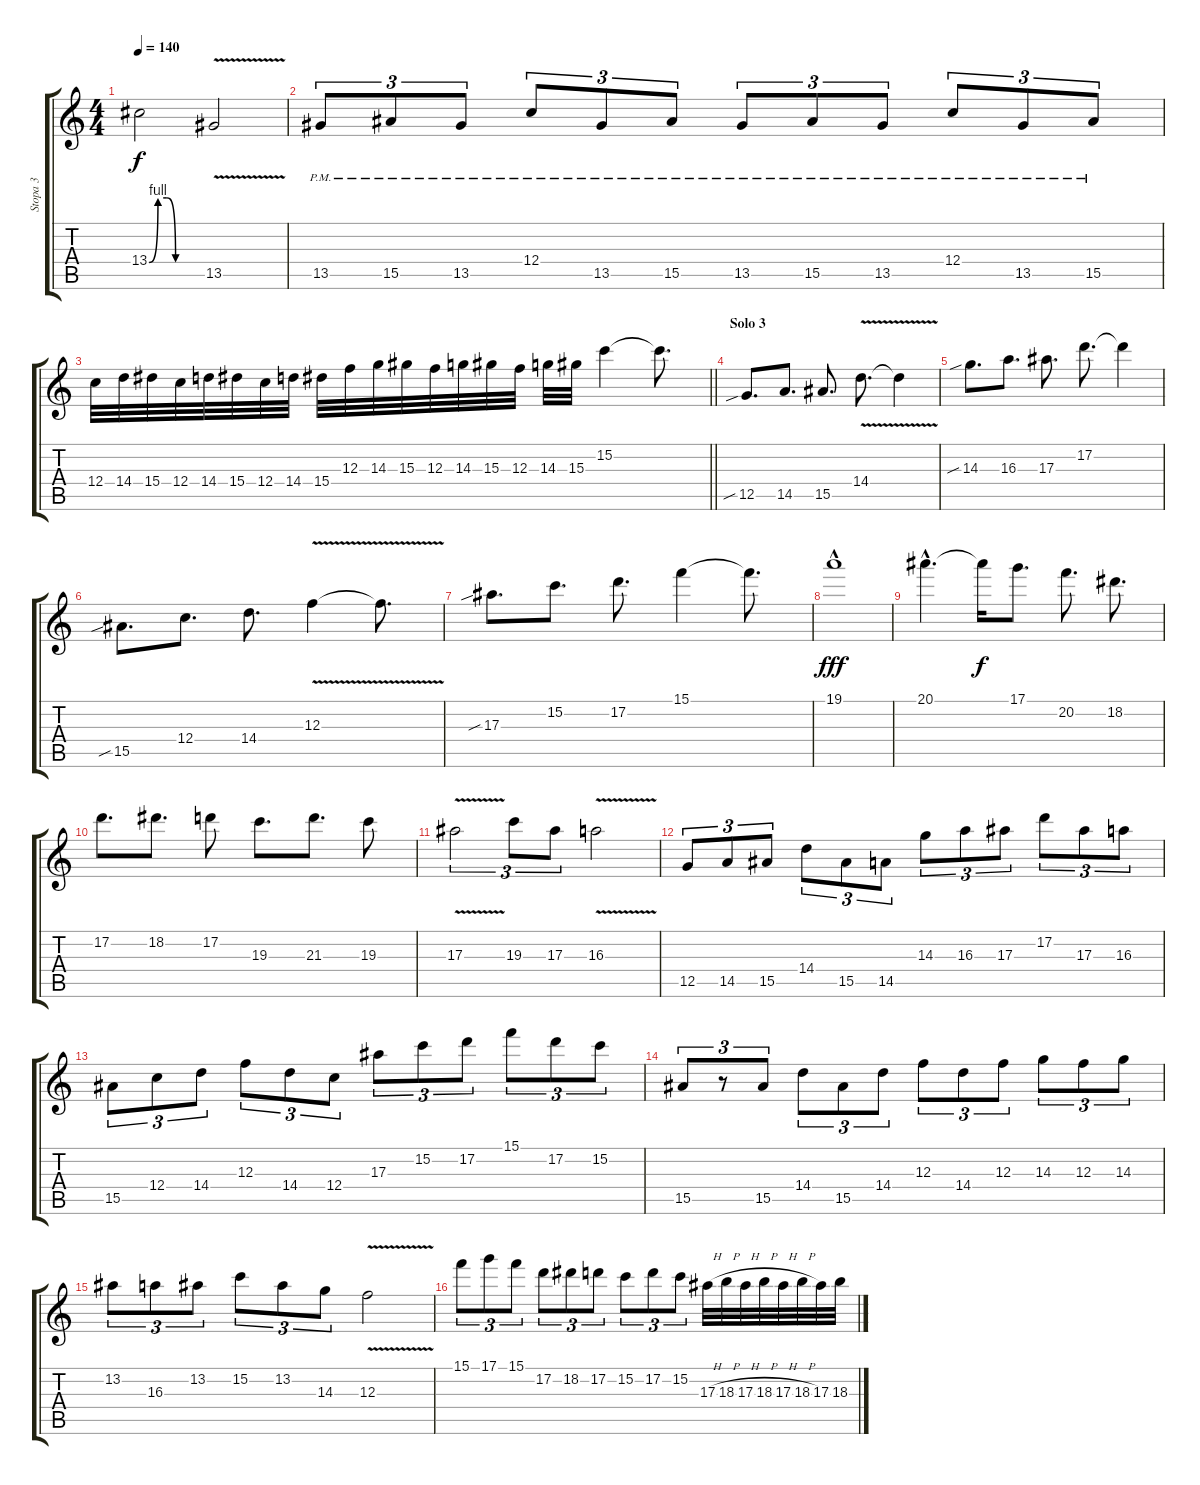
\track ("Stopa 3" "Stopa 3") {instrument overdrivenguitar}
\staff {score tabs}
\tuning (D4 A3 F3 C3 G2 C2) {hide}
\ts (4 4)
\tempo 140
\clef g2
\ks c
13.4{be (custom 0 0 10 4 20 4 30 0 60 0)}.2{dy f} 13.5{v}.2 |
13.5{pm}.8{tu (3 2)} 15.5{pm}.8{tu (3 2)} 13.5{pm}.8{tu (3 2)} 12.4{pm}.8{tu (3 2)} 13.5{pm}.8{tu (3 2)} 15.5{pm}.8{tu (3 2)} 13.5{pm}.8{tu (3 2)} 15.5{pm}.8{tu (3 2)} 13.5{pm}.8{tu (3 2)} 12.4{pm}.8{tu (3 2)} 13.5{pm}.8{tu (3 2)} 15.5{pm}.8{tu (3 2)} |
\barLineRight lightlight
12.4.32 14.4.32 15.4.32 12.4.32 14.4.32 15.4.32 12.4.32 14.4.32 15.4.32 12.3.32 14.3.32 15.3.32 12.3.32 14.3.32 15.3.32 12.3.32 14.3.32 15.3.32 15.2.4 15.2{t}.8{d} |
\section ("" "Solo 3")
12.5{sib}.8{d} 14.5.8{d} 15.5.8{d} 14.4{v}.8{d} 14.4{t}.4 |
14.3{sib}.8{d} 16.3.8{d} 17.3.8{d} 17.2.8{d} 17.2{t}.4 |
15.5{sib}.8{d} 12.4.8{d} 14.4.8{d} 12.3{v}.4 12.3{t}.8{d} |
17.3{sib}.8{d} 15.2.8{d} 17.2.8{d} 15.1.4 15.1{t}.8{d} |
19.1{hac}.1{dy fff} |
20.1{hac}.4{d} 20.1{t}.16{dy f} 17.1.8{d} 20.2.8{d} 18.2.8{d} |
17.2.8{d} 18.2.8{d} 17.2.8 19.3.8{d} 21.3.8{d} 19.3.8 |
17.3{v}.2{tu (3 2)} 19.3.8{tu (3 2)} 17.3.8{tu (3 2)} 16.3{v}.2 |
12.5.8{tu (3 2)} 14.5.8{tu (3 2)} 15.5.8{tu (3 2)} 14.4.8{tu (3 2)} 15.5.8{tu (3 2)} 14.5.8{tu (3 2)} 14.3.8{tu (3 2)} 16.3.8{tu (3 2)} 17.3.8{tu (3 2)} 17.2.8{tu (3 2)} 17.3.8{tu (3 2)} 16.3.8{tu (3 2)} |
15.5.8{tu (3 2)} 12.4.8{tu (3 2)} 14.4.8{tu (3 2)} 12.3.8{tu (3 2)} 14.4.8{tu (3 2)} 12.4.8{tu (3 2)} 17.3.8{tu (3 2)} 15.2.8{tu (3 2)} 17.2.8{tu (3 2)} 15.1.8{tu (3 2)} 17.2.8{tu (3 2)} 15.2.8{tu (3 2)} |
15.5.8{tu (3 2)} r.8{tu (3 2)} 15.5.8{tu (3 2)} 14.4.8{tu (3 2)} 15.5.8{tu (3 2)} 14.4.8{tu (3 2)} 12.3.8{tu (3 2)} 14.4.8{tu (3 2)} 12.3.8{tu (3 2)} 14.3.8{tu (3 2)} 12.3.8{tu (3 2)} 14.3.8{tu (3 2)} |
13.2.8{tu (3 2)} 16.3.8{tu (3 2)} 13.2.8{tu (3 2)} 15.2.8{tu (3 2)} 13.2.8{tu (3 2)} 14.3.8{tu (3 2)} 12.3{v}.2 |
15.1.8{tu (3 2)} 17.1.8{tu (3 2)} 15.1.8{tu (3 2)} 17.2.8{tu (3 2)} 18.2.8{tu (3 2)} 17.2.8{tu (3 2)} 15.2.8{tu (3 2)} 17.2.8{tu (3 2)} 15.2.8{tu (3 2)} 17.3{h}.32 18.3{h}.32 17.3{h}.32 18.3{h}.32 17.3{h}.32 18.3{h}.32 17.3.32 18.3.32
